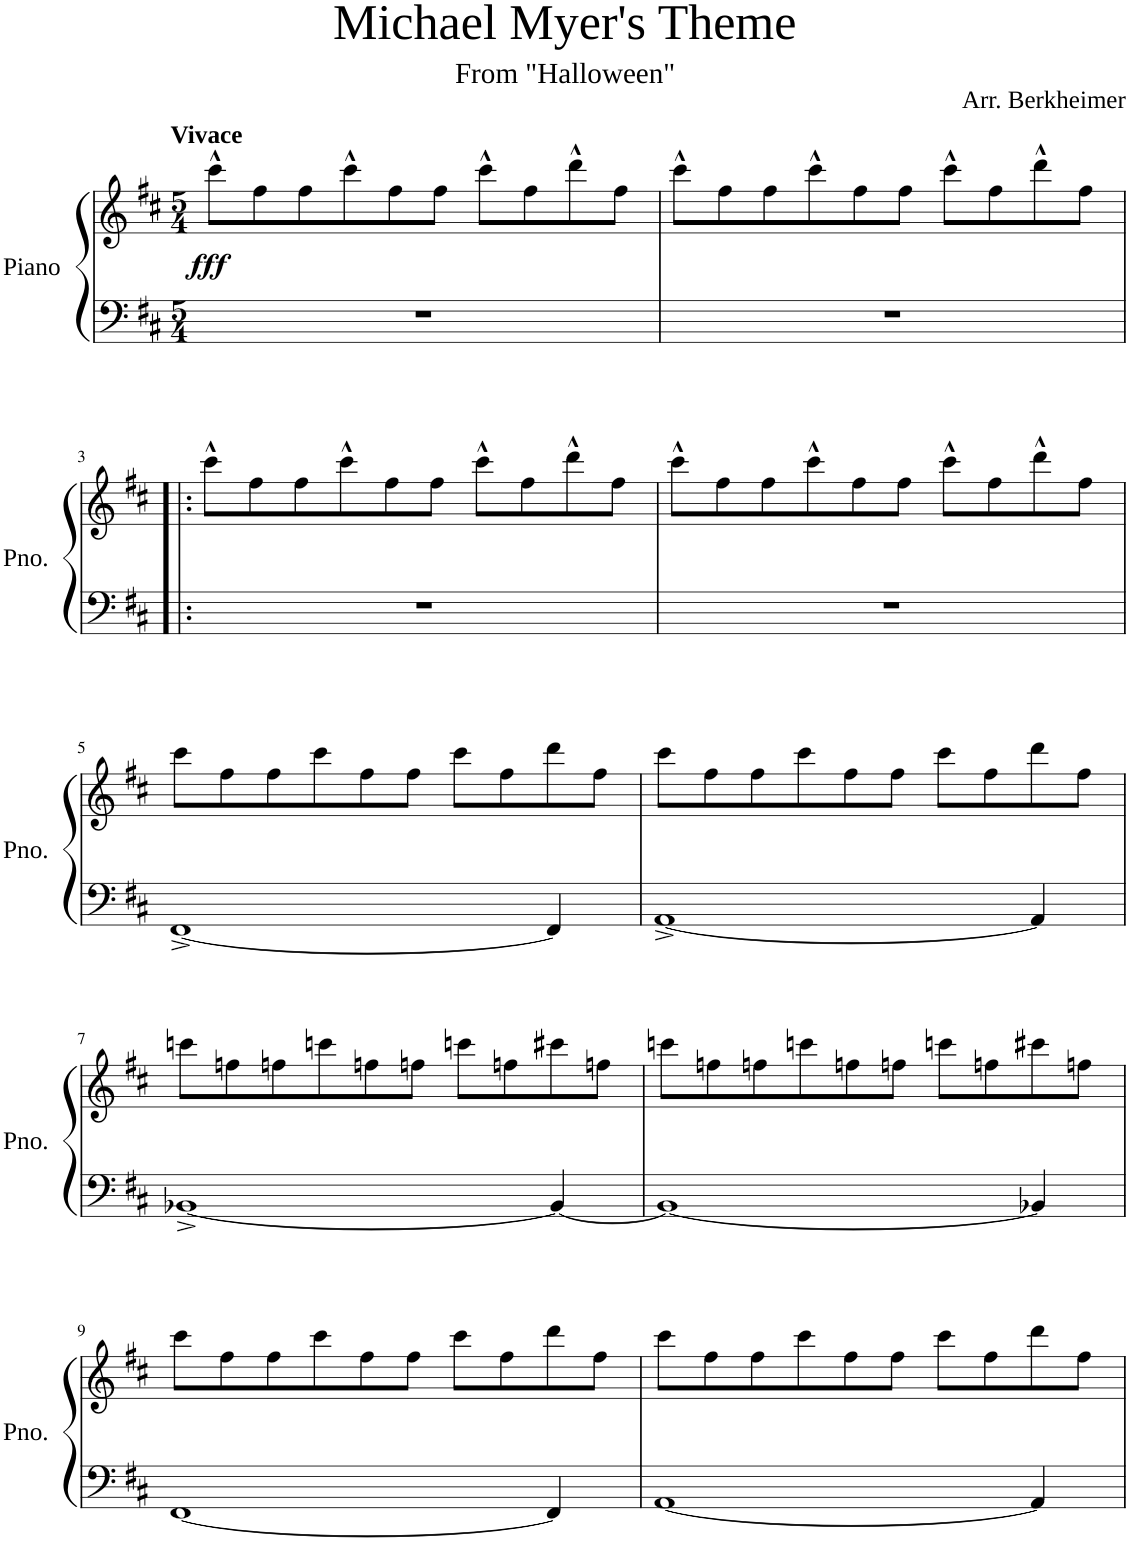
**kern	**kern	**dynam
*part1	*part1	*part1
*staff2	*staff1	*staff1/2
*I"Piano	*	*
*I'Pno.	*	*
*clefF4	*clefG2	*
*k[f#c#]	*k[f#c#]	*
*M5/4	*M5/4	*
=1	=1	=1
!	!LO:TX:a:B:t=Vivace	!
!	!	!LO:DY:b
4%5r	8ccc#^^\L	fff
.	8ff#\	.
.	8ff#\	.
.	8ccc#^^\	.
.	8ff#\	.
.	8ff#\J	.
.	8ccc#^^\L	.
.	8ff#\	.
.	8ddd^^\	.
.	8ff#\J	.
=2	=2	=2
4%5r	8ccc#^^\L	.
.	8ff#\	.
.	8ff#\	.
.	8ccc#^^\	.
.	8ff#\	.
.	8ff#\J	.
.	8ccc#^^\L	.
.	8ff#\	.
.	8ddd^^\	.
.	8ff#\J	.
!!LO:LB:g=z
=3!|:	=3!|:	=3!|:
4%5r	8ccc#^^\L	.
.	8ff#\	.
.	8ff#\	.
.	8ccc#^^\	.
.	8ff#\	.
.	8ff#\J	.
.	8ccc#^^\L	.
.	8ff#\	.
.	8ddd^^\	.
.	8ff#\J	.
=4	=4	=4
4%5r	8ccc#^^\L	.
.	8ff#\	.
.	8ff#\	.
.	8ccc#^^\	.
.	8ff#\	.
.	8ff#\J	.
.	8ccc#^^\L	.
.	8ff#\	.
.	8ddd^^\	.
.	8ff#\J	.
!!LO:LB:g=z
=5	=5	=5
[1FF#^	8ccc#\L	.
.	8ff#\	.
.	8ff#\	.
.	8ccc#\	.
.	8ff#\	.
.	8ff#\J	.
.	8ccc#\L	.
.	8ff#\	.
4FF#/]	8ddd\	.
.	8ff#\J	.
=6	=6	=6
[1AA^	8ccc#\L	.
.	8ff#\	.
.	8ff#\	.
.	8ccc#\	.
.	8ff#\	.
.	8ff#\J	.
.	8ccc#\L	.
.	8ff#\	.
4AA/]	8ddd\	.
.	8ff#\J	.
!!LO:LB:g=z
=7	=7	=7
[1BB-X^	8cccn\L	.
.	8ffn\	.
.	8ffn\	.
.	8cccn\	.
.	8ffn\	.
.	8ffn\J	.
.	8cccn\L	.
.	8ffn\	.
4BB-/_	8ccc#X\	.
.	8ffn\J	.
=8	=8	=8
1BB-_	8cccn\L	.
.	8ffn\	.
.	8ffn\	.
.	8cccn\	.
.	8ffn\	.
.	8ffn\J	.
.	8cccn\L	.
.	8ffn\	.
4BB-X/]	8ccc#X\	.
.	8ffn\J	.
!!LO:LB:g=z
=9	=9	=9
[1FF#	8ccc#\L	.
.	8ff#\	.
.	8ff#\	.
.	8ccc#\	.
.	8ff#\	.
.	8ff#\J	.
.	8ccc#\L	.
.	8ff#\	.
4FF#/]	8ddd\	.
.	8ff#\J	.
=10	=10	=10
[1AA	8ccc#\L	.
.	8ff#\	.
.	8ff#\	.
.	8ccc#\	.
.	8ff#\	.
.	8ff#\J	.
.	8ccc#\L	.
.	8ff#\	.
4AA/]	8ddd\	.
.	8ff#\J	.
=	=	=
*-	*-	*-
